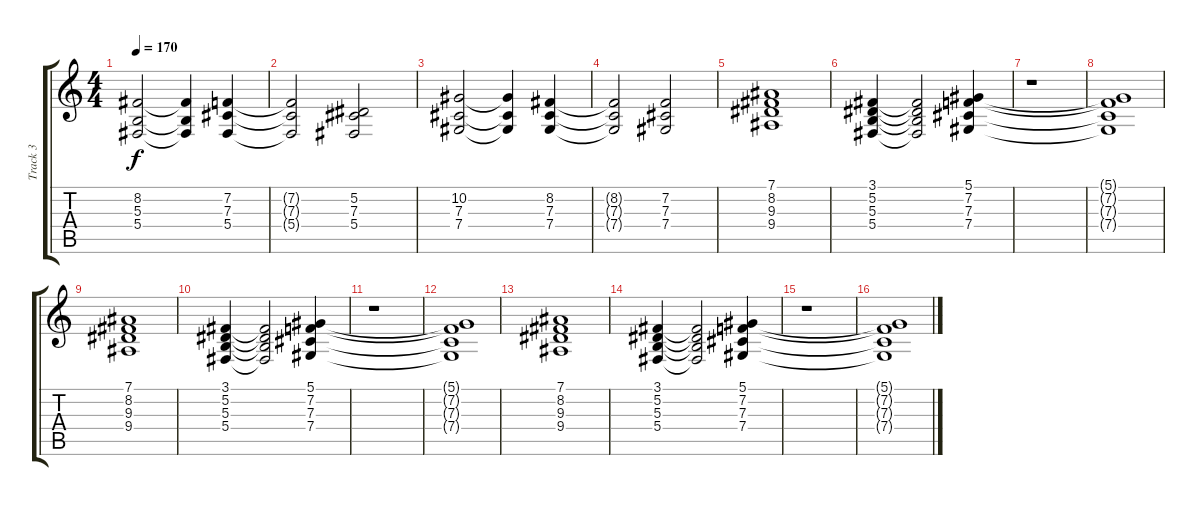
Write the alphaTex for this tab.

\track ("Track 3" "Track 3") {instrument stringensemble1}
\staff {score tabs}
\tuning (Eb4 Bb3 Gb3 Db3 Ab2 Eb2) {hide}
\ts (4 4)
\tempo 170
\clef g2
\ks c
(8.2 5.3 5.4).2{dy f} (8.2{t} 5.3{t} 5.4{t}).4 (7.2 7.3 5.4).4 |
(7.2{t} 7.3{t} 5.4{t}).2 (5.2 7.3 5.4).2 |
(10.2 7.3 7.4).2 (10.2{t} 7.3{t} 7.4{t}).4 (8.2 7.3 7.4).4 |
(8.2{t} 7.3{t} 7.4{t}).2 (7.2 7.3 7.4).2 |
(7.1 8.2 9.3 9.4).1 |
(3.1 5.2 5.3 5.4).4 (3.1{t} 5.2{t} 5.3{t} 5.4{t}).2 (5.1 7.2 7.3 7.4).4 |
r.1 |
(5.1{t} 7.2{t} 7.3{t} 7.4{t}).1 |
(7.1 8.2 9.3 9.4).1 |
(3.1 5.2 5.3 5.4).4 (3.1{t} 5.2{t} 5.3{t} 5.4{t}).2 (5.1 7.2 7.3 7.4).4 |
r.1 |
(5.1{t} 7.2{t} 7.3{t} 7.4{t}).1 |
(7.1 8.2 9.3 9.4).1 |
(3.1 5.2 5.3 5.4).4 (3.1{t} 5.2{t} 5.3{t} 5.4{t}).2 (5.1 7.2 7.3 7.4).4 |
r.1 |
(5.1{t} 7.2{t} 7.3{t} 7.4{t}).1
